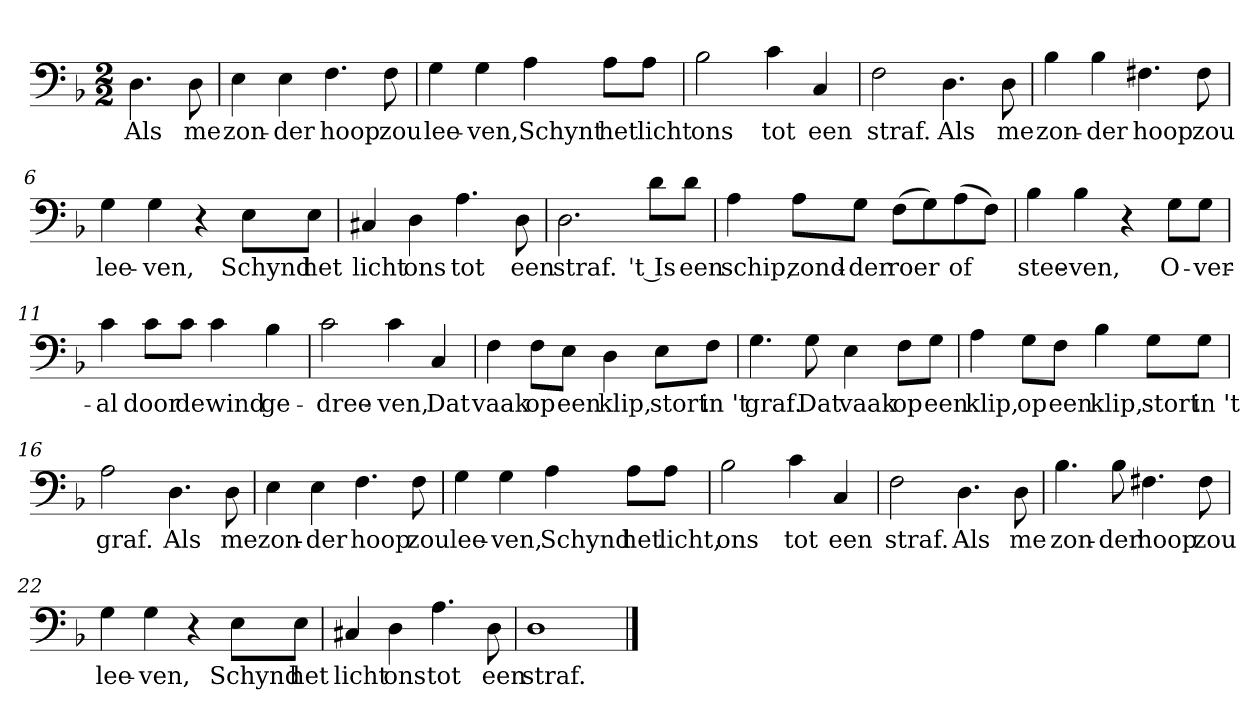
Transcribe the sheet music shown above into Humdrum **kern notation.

**kern	**text
*part1	*part1
*staff1	*staff1
*clefF4	*
*k[b-]	*
*d:	*
*M2/2	*
*MM120	*
=	=
4.D	Als
8D	me
=1	=1
4E	zon-
4E	-der
4.F	hoop
8F	zou
=2	=2
4G	lee-
4G	-ven,
4A	Schynt
8A\L	het
8A\J	licht
=3	=3
2B-	ons
4c	tot
4C	een
=4	=4
2F	straf.
4.D	Als
8D	me
=5	=5
4B-	zon-
4B-	-der
4.F#X	hoop
8F#	zou
=6	=6
4G	lee-
4G	-ven,
4r	.
8E\L	Schynd
8E\J	het
=7	=7
4C#X	licht
4D	ons
4.A	tot
8D	een
=8	=8
2.D	straf.
8d\L	't Is
8d\J	een
=9	=9
4A	schip,
8A\L	zond-
8G\J	-der
(8F\L	roer
8G\)	.
(8A\	of
8F\J)	.
=10	=10
4B-	stee-
4B-	-ven,
4r	.
8G\L	O-
8G\J	-ver-
=11	=11
4c	-al
8c\L	door
8c\J	de
4c	wind
4B-	ge-
=12	=12
2c	-dree-
4c	-ven,
4C	Dat
=13	=13
4F	vaak
8F\L	op
8E\J	een
4D	klip,
8E\L	stort
8F\J	in 't
=14	=14
4.G	graf.
8G	Dat
4E	vaak
8F\L	op
8G\J	een
=15	=15
4A	klip,
8G\L	op
8F\J	een
4B-	klip,
8G\L	stort
8G\J	in 't
=16	=16
2A	graf.
4.D	Als
8D	me
=17	=17
4E	zon-
4E	-der
4.F	hoop
8F	zou
=18	=18
4G	lee-
4G	-ven,
4A	Schynd
8A\L	het
8A\J	licht,
=19	=19
2B-	ons
4c	tot
4C	een
=20	=20
2F	straf.
4.D	Als
8D	me
=21	=21
4.B-	zon-
8B-	-der
4.F#X	hoop
8F#	zou
=22	=22
4G	lee-
4G	-ven,
4r	.
8E\L	Schynd
8E\J	het
=23	=23
4C#X	licht
4D	ons
4.A	tot
8D	een
=24	=24
1D	straf.
==	==
*-	*-
